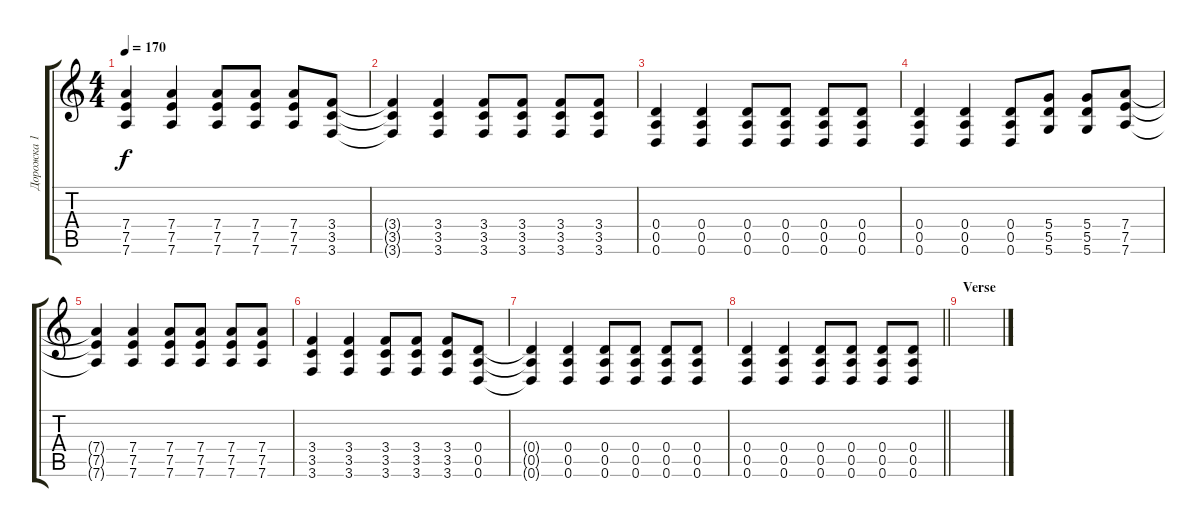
\track ("Дорожка 1" "Дорожка 1") {instrument distortionguitar}
\staff {score tabs}
\tuning (E4 B3 G3 D3 A2 D2) {hide}
\ts (4 4)
\tempo 170
\clef g2
\ks c
(7.4 7.5 7.6).4{dy f} (7.4 7.5 7.6).4 (7.4 7.5 7.6).8 (7.4 7.5 7.6).8 (7.4 7.5 7.6).8 (3.4 3.5 3.6).8 |
(3.4{t} 3.5{t} 3.6{t}).4 (3.4 3.5 3.6).4 (3.4 3.5 3.6).8 (3.4 3.5 3.6).8 (3.4 3.5 3.6).8 (3.4 3.5 3.6).8 |
(0.4 0.5 0.6).4 (0.4 0.5 0.6).4 (0.4 0.5 0.6).8 (0.4 0.5 0.6).8 (0.4 0.5 0.6).8 (0.4 0.5 0.6).8 |
(0.4 0.5 0.6).4 (0.4 0.5 0.6).4 (0.4 0.5 0.6).8 (5.4 5.5 5.6).8 (5.4 5.5 5.6).8 (7.4 7.5 7.6).8 |
(7.4{t} 7.5{t} 7.6{t}).4 (7.4 7.5 7.6).4 (7.4 7.5 7.6).8 (7.4 7.5 7.6).8 (7.4 7.5 7.6).8 (7.4 7.5 7.6).8 |
(3.4 3.5 3.6).4 (3.4 3.5 3.6).4 (3.4 3.5 3.6).8 (3.4 3.5 3.6).8 (3.4 3.5 3.6).8 (0.4 0.5 0.6).8 |
(0.4{t} 0.5{t} 0.6{t}).4 (0.4 0.5 0.6).4 (0.4 0.5 0.6).8 (0.4 0.5 0.6).8 (0.4 0.5 0.6).8 (0.4 0.5 0.6).8 |
\barLineRight lightlight
(0.4 0.5 0.6).4 (0.4 0.5 0.6).4 (0.4 0.5 0.6).8 (0.4 0.5 0.6).8 (0.4 0.5 0.6).8 (0.4 0.5 0.6).8 |
\section ("" "Verse")
